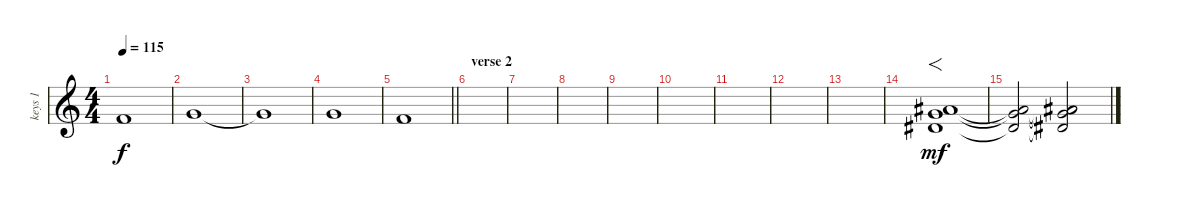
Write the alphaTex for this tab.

\track ("keys 1" "keys 1") {instrument pad2warm}
\staff {score}
\tuning (E4 B3 G3 D3 A2 E2) {hide}
\ts (4 4)
\tempo 115
\clef g2
\ks c
1.1.1{dy f} |
3.1.1 |
3.1{t}.1 |
3.1.1 |
\barLineRight lightlight
1.1.1 |
\section ("" "verse 2")
|
|
|
|
|
|
|
|
(11.2 12.3 13.4).1{f dy mf} |
(11.2{t} 12.3{t} 13.4{t}).2{volume 13} (5.1 11.2{t} 12.3{t} 13.4{t}).2
